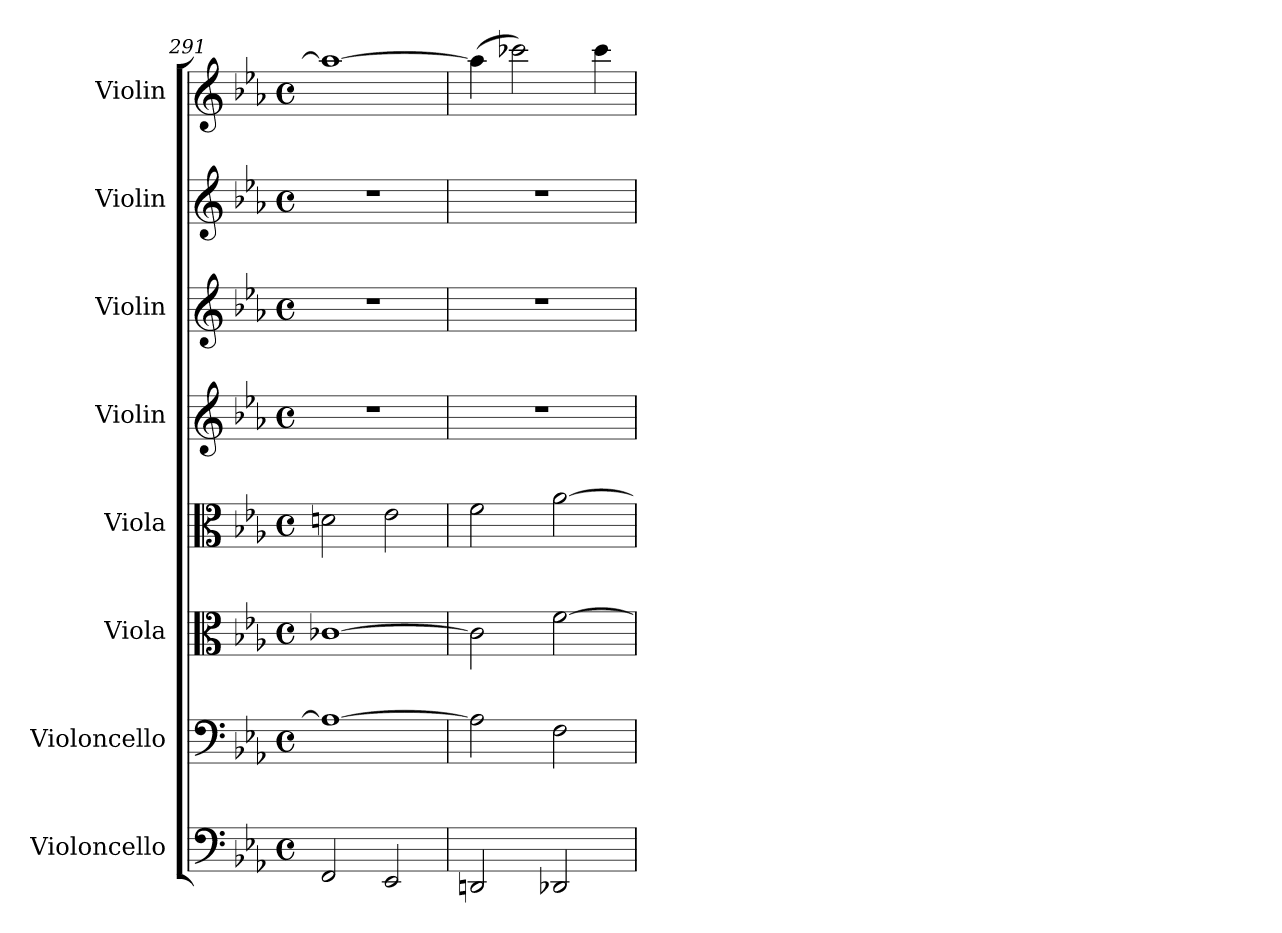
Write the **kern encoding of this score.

**kern	**kern	**kern	**kern	**kern	**kern	**kern	**kern
*part8	*part7	*part6	*part5	*part4	*part3	*part2	*part1
*staff8	*staff7	*staff6	*staff5	*staff4	*staff3	*staff2	*staff1
*I"Violoncello	*I"Violoncello	*I"Viola	*I"Viola	*I"Violin	*I"Violin	*I"Violin	*I"Violin
*I'Vc.	*I'Vc.	*I'Vla.	*I'Vla.	*I'Vln.	*I'Vln.	*I'Vln.	*I'Vln.
*clefF4	*clefF4	*clefC3	*clefC3	*clefG2	*clefG2	*clefG2	*clefG2
*k[b-e-a-]	*k[b-e-a-]	*k[b-e-a-]	*k[b-e-a-]	*k[b-e-a-]	*k[b-e-a-]	*k[b-e-a-]	*k[b-e-a-]
*M4/4	*M4/4	*M4/4	*M4/4	*M4/4	*M4/4	*M4/4	*M4/4
*met(c)	*met(c)	*met(c)	*met(c)	*met(c)	*met(c)	*met(c)	*met(c)
=291	=291	=291	=291	=291	=291	=291	=291
2FF/	1A-_	[1c-X	2dn\	1r	1r	1r	1aa-_
2EE-/	.	.	2e-\	.	.	.	.
=292	=292	=292	=292	=292	=292	=292	=292
2DDn/	2A-\]	2c-\]	2f\	1r	1r	1r	(>4aa-\]
.	.	.	.	.	.	.	2ccc-X\)
2DD-X/	2F\	[2f\	[2a-\	.	.	.	.
.	.	.	.	.	.	.	4ccc-\
=	=	=	=	=	=	=	=
*-	*-	*-	*-	*-	*-	*-	*-
